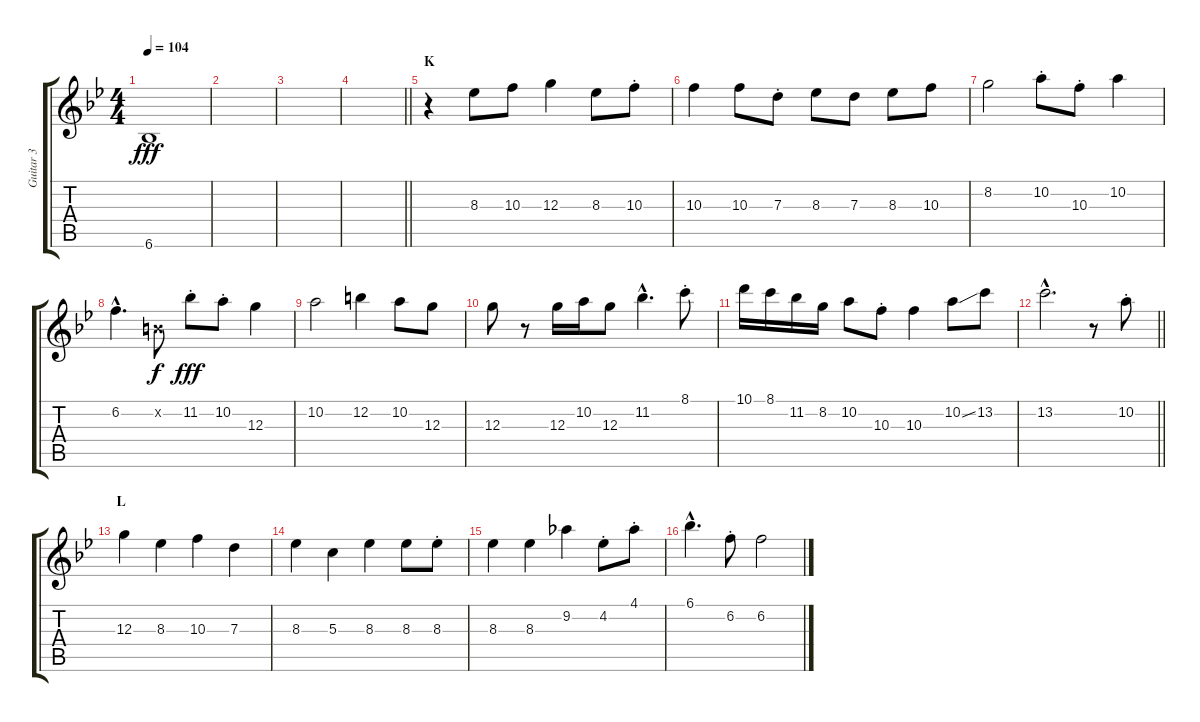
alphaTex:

\track ("Guitar 3" "Guitar 3") {instrument distortionguitar}
\staff {score tabs}
\tuning (E4 B3 G3 D3 A2 E2) {hide}
\ts (4 4)
\tempo 104
\clef g2
\ks bb
6.6.1{dy fff} |
|
|
\barLineRight lightlight
|
\section ("" "K")
r.4 8.3.8 10.3.8 12.3.4 8.3.8 10.3{st}.8 |
10.3.4 10.3.8 7.3{st}.8 8.3.8 7.3.8 8.3.8 10.3.8 |
8.2.2 10.2{st}.8 10.3{st}.8 10.2.4 |
6.2{hac}.4{d} 0.2{x}.8{dy f} 11.2{st}.8{dy fff} 10.2{st}.8 12.3.4 |
10.2.2 12.2.4 10.2.8 12.3.8 |
12.3.8 r.8 12.3.16 10.2.16 12.3.8 11.2{hac}.4{d} 8.1{st}.8 |
10.1.16 8.1.16 11.2.16 8.2.16 10.2.8 10.3{st}.8 10.3.4 10.2{ss}.8 13.2.8 |
\barLineRight lightlight
13.2{hac}.2{d} r.8 10.2{st}.8 |
\section ("" "L")
12.3.4 8.3.4 10.3.4 7.3.4 |
8.3.4 5.3.4 8.3.4 8.3.8 8.3{st}.8 |
8.3.4 8.3.4 9.2.4 4.2{st}.8 4.1{st}.8 |
6.1{hac}.4{d} 6.2{st}.8 6.2.2
